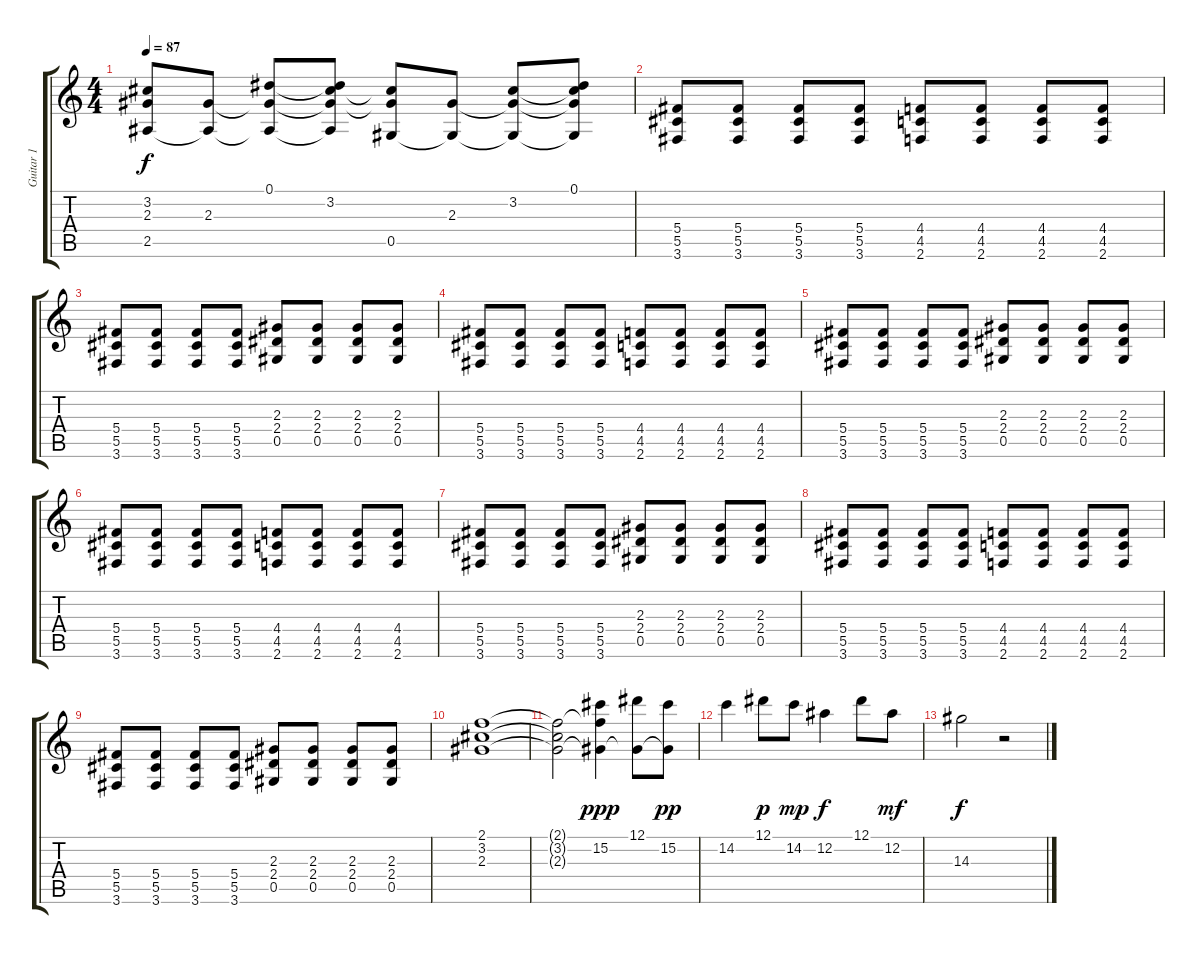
\track ("Guitar 1" "Guitar 1") {instrument electricguitarclean}
\staff {score tabs}
\tuning (Eb4 Bb3 Gb3 Db3 Ab2 Eb2) {hide}
\ts (4 4)
\tempo 87
\clef g2
\ks c
(3.2{t} 2.3{t} 2.5).8{dy f} (2.3 2.5{t}).8 (0.1 2.3{t} 2.5{t}).8 (0.1{t} 3.2 2.3{t} 2.5{t}).8 (3.2{t} 2.3{t} 0.5).8 (2.3 0.5{t}).8 (3.2 2.3{t} 0.5{t}).8 (0.1 3.2{t} 2.3{t} 0.5{t}).8 |
(5.4 5.5 3.6).8 (5.4 5.5 3.6).8 (5.4 5.5 3.6).8 (5.4 5.5 3.6).8 (4.4 4.5 2.6).8 (4.4 4.5 2.6).8 (4.4 4.5 2.6).8 (4.4 4.5 2.6).8 |
(5.4 5.5 3.6).8 (5.4 5.5 3.6).8 (5.4 5.5 3.6).8 (5.4 5.5 3.6).8 (2.3 2.4 0.5).8 (2.3 2.4 0.5).8 (2.3 2.4 0.5).8 (2.3 2.4 0.5).8 |
(5.4 5.5 3.6).8 (5.4 5.5 3.6).8 (5.4 5.5 3.6).8 (5.4 5.5 3.6).8 (4.4 4.5 2.6).8 (4.4 4.5 2.6).8 (4.4 4.5 2.6).8 (4.4 4.5 2.6).8 |
(5.4 5.5 3.6).8 (5.4 5.5 3.6).8 (5.4 5.5 3.6).8 (5.4 5.5 3.6).8 (2.3 2.4 0.5).8 (2.3 2.4 0.5).8 (2.3 2.4 0.5).8 (2.3 2.4 0.5).8 |
(5.4 5.5 3.6).8 (5.4 5.5 3.6).8 (5.4 5.5 3.6).8 (5.4 5.5 3.6).8 (4.4 4.5 2.6).8 (4.4 4.5 2.6).8 (4.4 4.5 2.6).8 (4.4 4.5 2.6).8 |
(5.4 5.5 3.6).8 (5.4 5.5 3.6).8 (5.4 5.5 3.6).8 (5.4 5.5 3.6).8 (2.3 2.4 0.5).8 (2.3 2.4 0.5).8 (2.3 2.4 0.5).8 (2.3 2.4 0.5).8 |
(5.4 5.5 3.6).8 (5.4 5.5 3.6).8 (5.4 5.5 3.6).8 (5.4 5.5 3.6).8 (4.4 4.5 2.6).8 (4.4 4.5 2.6).8 (4.4 4.5 2.6).8 (4.4 4.5 2.6).8 |
(5.4 5.5 3.6).8 (5.4 5.5 3.6).8 (5.4 5.5 3.6).8 (5.4 5.5 3.6).8 (2.3 2.4 0.5).8 (2.3 2.4 0.5).8 (2.3 2.4 0.5).8 (2.3 2.4 0.5).8 |
(2.1 3.2 2.3).1 |
(2.1{t} 3.2{t} 2.3{t}).2 (2.1{t} 15.2 2.3{t}).4{dy ppp volume 6 instrument electricguitarclean} (12.1 2.3{t}).8 (15.2 2.3{t}).8{dy pp} |
14.2.4 12.1.8{dy p} 14.2.8{dy mp} 12.2.4{dy f} 12.1.8 12.2.8{dy mf} |
14.3.2{dy f} r.2
